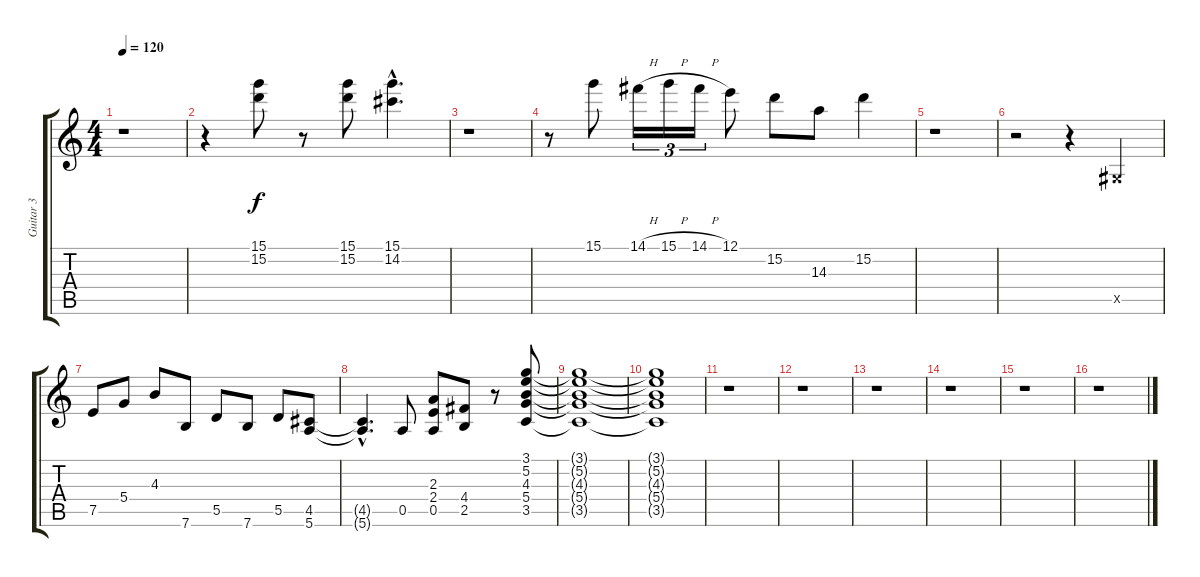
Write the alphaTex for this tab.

\track ("Guitar 3" "Guitar 3") {instrument distortionguitar}
\staff {score tabs}
\tuning (E4 B3 G3 D3 A2 E2) {hide}
\ts (4 4)
\tempo 120
\clef g2
\ks c
r.1{dy f} |
r.4 (15.1 15.2).8 r.8 (15.1 15.2).8 (15.1{hac} 14.2{hac}).4{d} |
r.1 |
r.8 15.1.8 14.1{h}.16{tu (3 2)} 15.1{h}.16{tu (3 2)} 14.1{h}.16{tu (3 2)} 12.1.8 15.2.8 14.3.8 15.2.4 |
r.1 |
r.2 r.4 -1.5{x}.4 |
7.5.8 5.4.8 4.3.8 7.6.8 5.5.8 7.6.8 5.5.8 (4.5 5.6).8 |
(4.5{hac t} 5.6{hac t}).4{d} 0.5.8 (2.3 2.4 0.5).8 (4.4 2.5).8 r.8 (3.1 5.2 4.3 5.4 3.5).8 |
(3.1{t} 5.2{t} 4.3{t} 5.4{t} 3.5{t}).1 |
(3.1{t} 5.2{t} 4.3{t} 5.4{t} 3.5{t}).1 |
r.1 |
r.1 |
r.1 |
r.1 |
r.1 |
r.1
